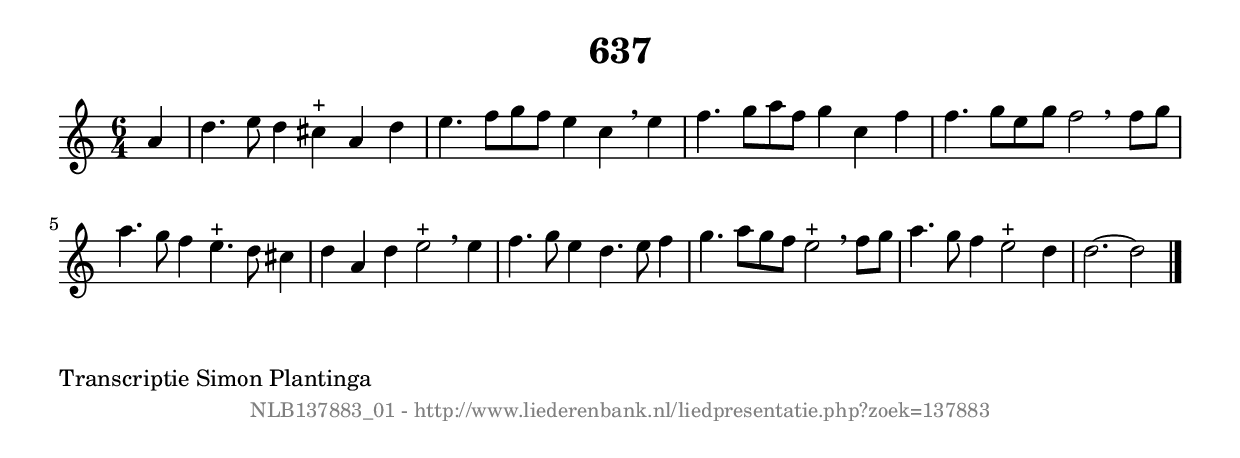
%
% produced by wce2krn 1.64 (7 June 2014)
%
\version"2.16"
#(append! paper-alist '(("long" . (cons (* 210 mm) (* 2000 mm)))))
#(set-default-paper-size "long")
sb = {\breathe}
mBreak = {\breathe }
bBreak = {\breathe }
x = {\once\override NoteHead #'style = #'cross }
gl=\glissando
itime={\override Staff.TimeSignature #'stencil = ##f }
ficta = {\once\set suggestAccidentals = ##t}
fine = {\once\override Score.RehearsalMark #'self-alignment-X = #1 \mark \markup {\italic{Fine}}}
dc = {\once\override Score.RehearsalMark #'self-alignment-X = #1 \mark \markup {\italic{D.C.}}}
dcf = {\once\override Score.RehearsalMark #'self-alignment-X = #1 \mark \markup {\italic{D.C. al Fine}}}
dcc = {\once\override Score.RehearsalMark #'self-alignment-X = #1 \mark \markup {\italic{D.C. al Coda}}}
ds = {\once\override Score.RehearsalMark #'self-alignment-X = #1 \mark \markup {\italic{D.S.}}}
dsf = {\once\override Score.RehearsalMark #'self-alignment-X = #1 \mark \markup {\italic{D.S. al Fine}}}
dsc = {\once\override Score.RehearsalMark #'self-alignment-X = #1 \mark \markup {\italic{D.S. al Coda}}}
pv = {\set Score.repeatCommands = #'((volta "1"))}
sv = {\set Score.repeatCommands = #'((volta "2"))}
tv = {\set Score.repeatCommands = #'((volta "3"))}
qv = {\set Score.repeatCommands = #'((volta "4"))}
xv = {\set Score.repeatCommands = #'((volta #f))}
\header{ tagline = ""
title = "637"
}
\score {{
\key d \dorian
\relative g'
{
\set melismaBusyProperties = #'()
\partial 32*8
\time 6/4
\tempo 4=120
\override Score.MetronomeMark #'transparent = ##t
\override Score.RehearsalMark #'break-visibility = #(vector #t #t #f)
a4 | d4. e8 d4 cis4^"+" a4 d4 | e4. f8 g8 f8 e4 c4 \sb e4 | f4. g8 a8 f8 g4 c,4 f4 | f4. g8 e8 g8 f2 \bar ":|:" \bBreak
f8 g8 | a4. g8 f4 e4.^"+" d8 cis4 | d4 a4 d4 e2^"+" \sb e4 | f4. g8 e4 d4. e8 f4 | g4. a8 g8 f8 e2^"+" \sb f8 g8 | a4. g8 f4 e2^"+" d4 | d2.~ d2 \bar "|."
 }}
 \midi { }
 \layout {
            indent = 0.0\cm
}
}
\markup { \wordwrap-string #" 
Transcriptie Simon Plantinga
"}
\markup { \vspace #0 } \markup { \with-color #grey \fill-line { \center-column { \smaller "NLB137883_01 - http://www.liederenbank.nl/liedpresentatie.php?zoek=137883" } } }
